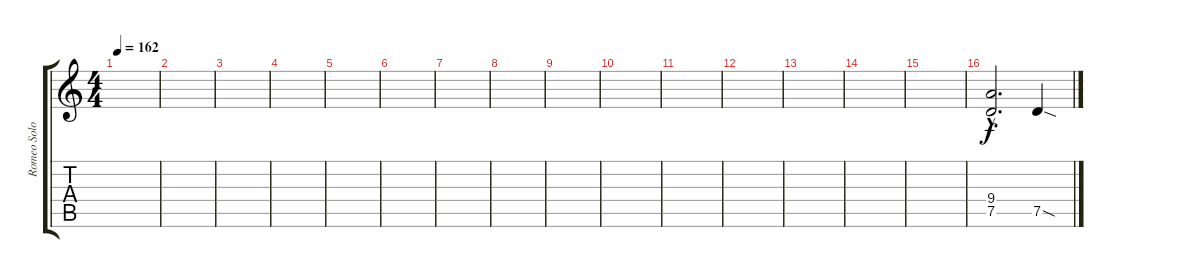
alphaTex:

\track ("Romeo Solo" "Romeo Solo") {instrument overdrivenguitar}
\staff {score tabs}
\tuning (D4 A3 F3 C3 G2 D2) {hide}
\ts (4 4)
\tempo 162
\clef g2
\ks aminor
|
|
|
|
|
|
|
|
|
|
|
|
|
|
|
(9.4{hac} 7.5{hac}).2{d dy f} 7.5{sod}.4
